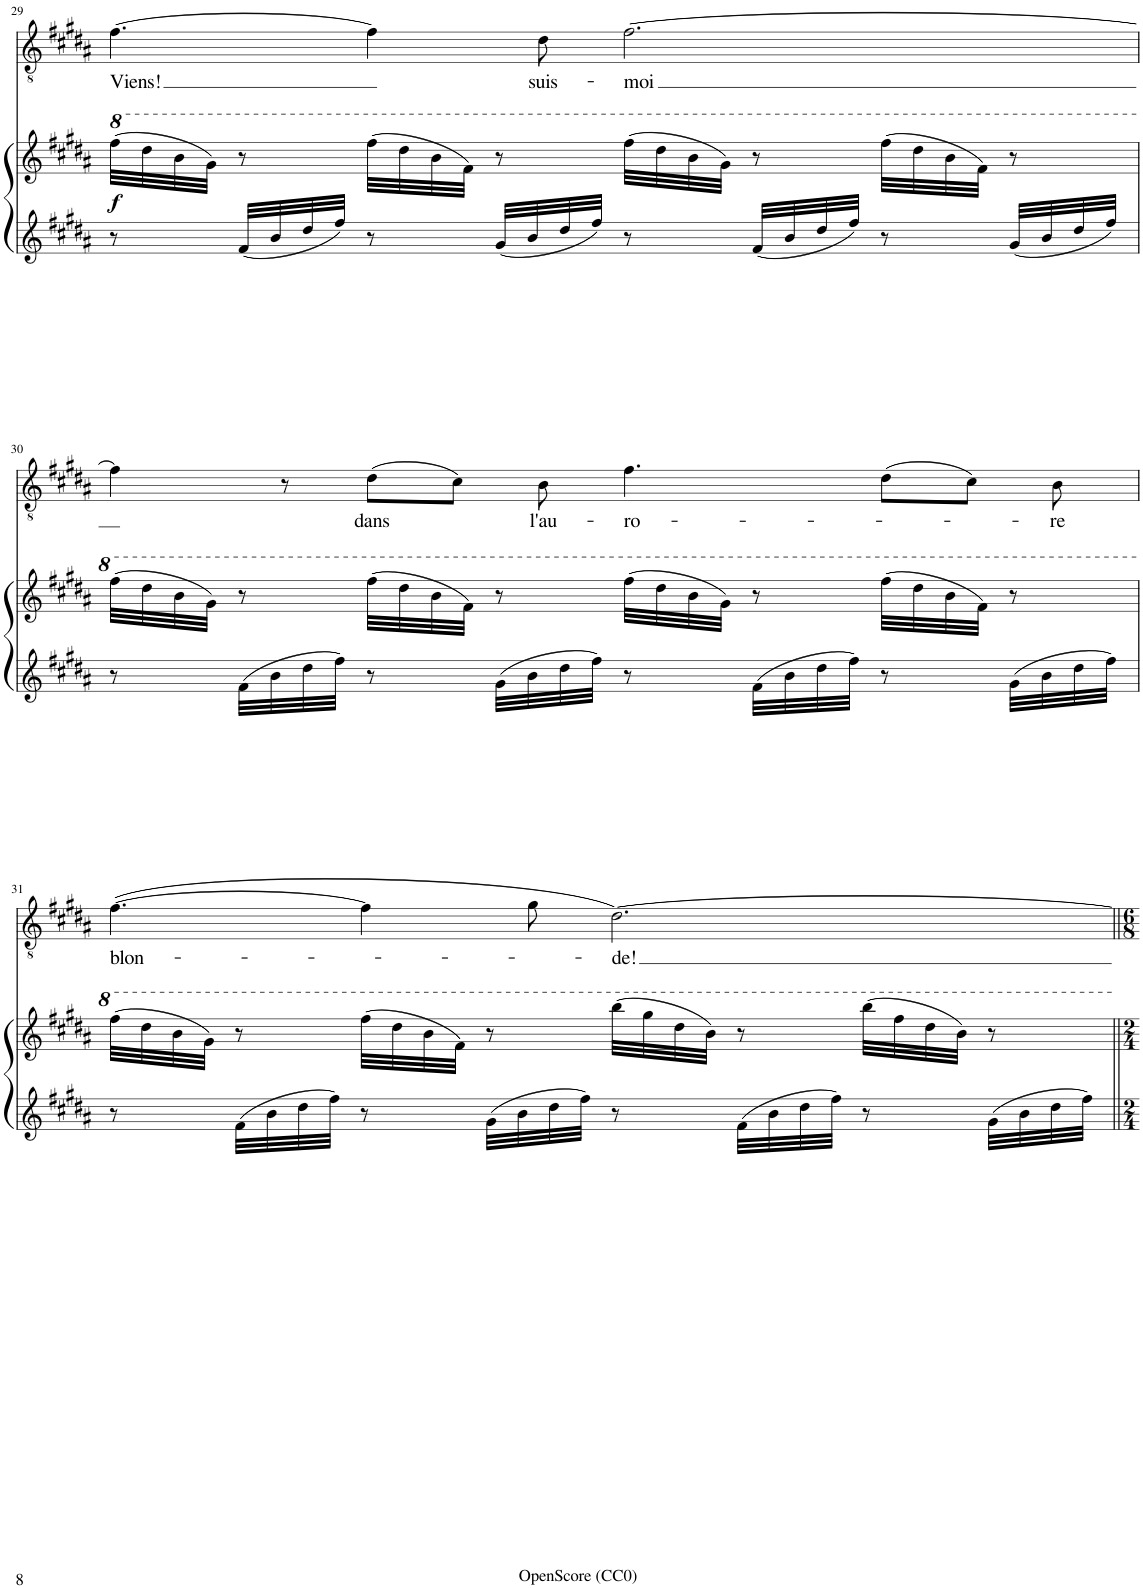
**kern	**kern	**dynam	**kern	**text
*part2	*part2	*part2	*part1	*part1
*staff3	*staff2	*staff2/3	*staff1	*staff1
*I"Piano	*	*	*I"Tenor	*
*I'Pno	*	*	*	*
!!LO:PB:g=z
*clefG2	*clefG2	*	*clefGv2	*
*k[f#c#g#d#a#]	*k[f#c#g#d#a#]	*	*k[f#c#g#d#a#]	*
*M4/4	*M4/4	*	*M12/8	*
=29	=29	=29	=29	=29
!	!	!LO:DY:b	!	!LO:LY:b
8r	(32fff#\LLL	f	[4.f#\	Viens!
.	32ddd#\	.	.	.
.	32bb\	.	.	.
.	32gg#\JJJ)	.	.	.
32f#/LLL	8r	.	.	.
32b/	.	.	.	.
32dd#/	.	.	.	.
32ff#/JJJ	.	.	.	.
8r	(32fff#\LLL	.	.	.
.	32ddd#\	.	.	.
.	32bb\	.	.	.
.	32ff#\JJJ)	.	.	.
32g#/LLL	8r	.	4f#\]	.
32b/	.	.	.	.
32dd#/	.	.	.	.
32ff#/JJJ	.	.	.	.
8r	(32fff#\LLL	.	.	.
.	32ddd#\	.	.	.
.	32bb\	.	.	.
.	32gg#\JJJ)	.	.	.
!	!	!	!	!LO:LY:b
32f#/LLL	8r	.	8d#\	suis-
32b/	.	.	.	.
32dd#/	.	.	.	.
32ff#/JJJ	.	.	.	.
!	!	!	!	!LO:LY:b
8r	(32fff#\LLL	.	[2.f#\	-moi
.	32ddd#\	.	.	.
.	32bb\	.	.	.
.	32ff#\JJJ)	.	.	.
32g#/LLL	8r	.	.	.
32b/	.	.	.	.
32dd#/	.	.	.	.
32ff#/JJJ	.	.	.	.
2ryy	2ryy	.	.	.
!!LO:LB:g=z
=30	=30	=30	=30	=30
8r	(32fff#\LLL	.	4f#\]	.
.	32ddd#\	.	.	.
.	32bb\	.	.	.
.	32gg#\JJJ)	.	.	.
32f#\LLL	8r	.	.	.
32b\	.	.	.	.
32dd#\	.	.	.	.
32ff#\JJJ	.	.	.	.
8r	(32fff#\LLL	.	8r	.
.	32ddd#\	.	.	.
.	32bb\	.	.	.
.	32ff#\JJJ)	.	.	.
!	!	!	!	!LO:LY:b
32g#\LLL	8r	.	(8d#\L	dans
32b\	.	.	.	.
32dd#\	.	.	.	.
32ff#\JJJ	.	.	.	.
8r	(32fff#\LLL	.	8c#\J)	.
.	32ddd#\	.	.	.
.	32bb\	.	.	.
.	32gg#\JJJ)	.	.	.
!	!	!	!	!LO:LY:b
32f#\LLL	8r	.	8B\	l'au-
32b\	.	.	.	.
32dd#\	.	.	.	.
32ff#\JJJ	.	.	.	.
!	!	!	!	!LO:LY:b
8r	(32fff#\LLL	.	4.f#\	-ro-
.	32ddd#\	.	.	.
.	32bb\	.	.	.
.	32ff#\JJJ)	.	.	.
32g#\LLL	8r	.	.	.
32b\	.	.	.	.
32dd#\	.	.	.	.
32ff#\JJJ	.	.	.	.
2ryy	2ryy	.	.	.
.	.	.	(8d#\L	.
.	.	.	8c#\J)	.
!	!	!	!	!LO:LY:b
.	.	.	8B\	-re
!!LO:LB:g=z
=31	=31	=31	=31	=31
!	!	!	!	!LO:LY:b
8r	(32fff#\LLL	.	([4.f#\	blon-
.	32ddd#\	.	.	.
.	32bb\	.	.	.
.	32gg#\JJJ)	.	.	.
32f#\LLL	8r	.	.	.
32b\	.	.	.	.
32dd#\	.	.	.	.
32ff#\JJJ	.	.	.	.
8r	(32fff#\LLL	.	.	.
.	32ddd#\	.	.	.
.	32bb\	.	.	.
.	32ff#\JJJ)	.	.	.
32g#\LLL	8r	.	4f#\]	.
32b\	.	.	.	.
32dd#\	.	.	.	.
32ff#\JJJ	.	.	.	.
8r	(32bbb\LLL	.	.	.
.	32ggg#\	.	.	.
.	32ddd#\	.	.	.
.	32bb\JJJ)	.	.	.
32f#\LLL	8r	.	8g#\	.
32b\	.	.	.	.
32dd#\	.	.	.	.
32ff#\JJJ	.	.	.	.
!	!	!	!	!LO:LY:b
8r	(32bbb\LLL	.	[2.d#\)	-de!
.	32fff#\	.	.	.
.	32ddd#\	.	.	.
.	32bb\JJJ)	.	.	.
32g#\LLL	8r	.	.	.
32b\	.	.	.	.
32dd#\	.	.	.	.
32ff#\JJJ	.	.	.	.
2ryy	2ryy	.	.	.
=||	=||	=||	=||	=||
*-	*-	*-	*-	*-
